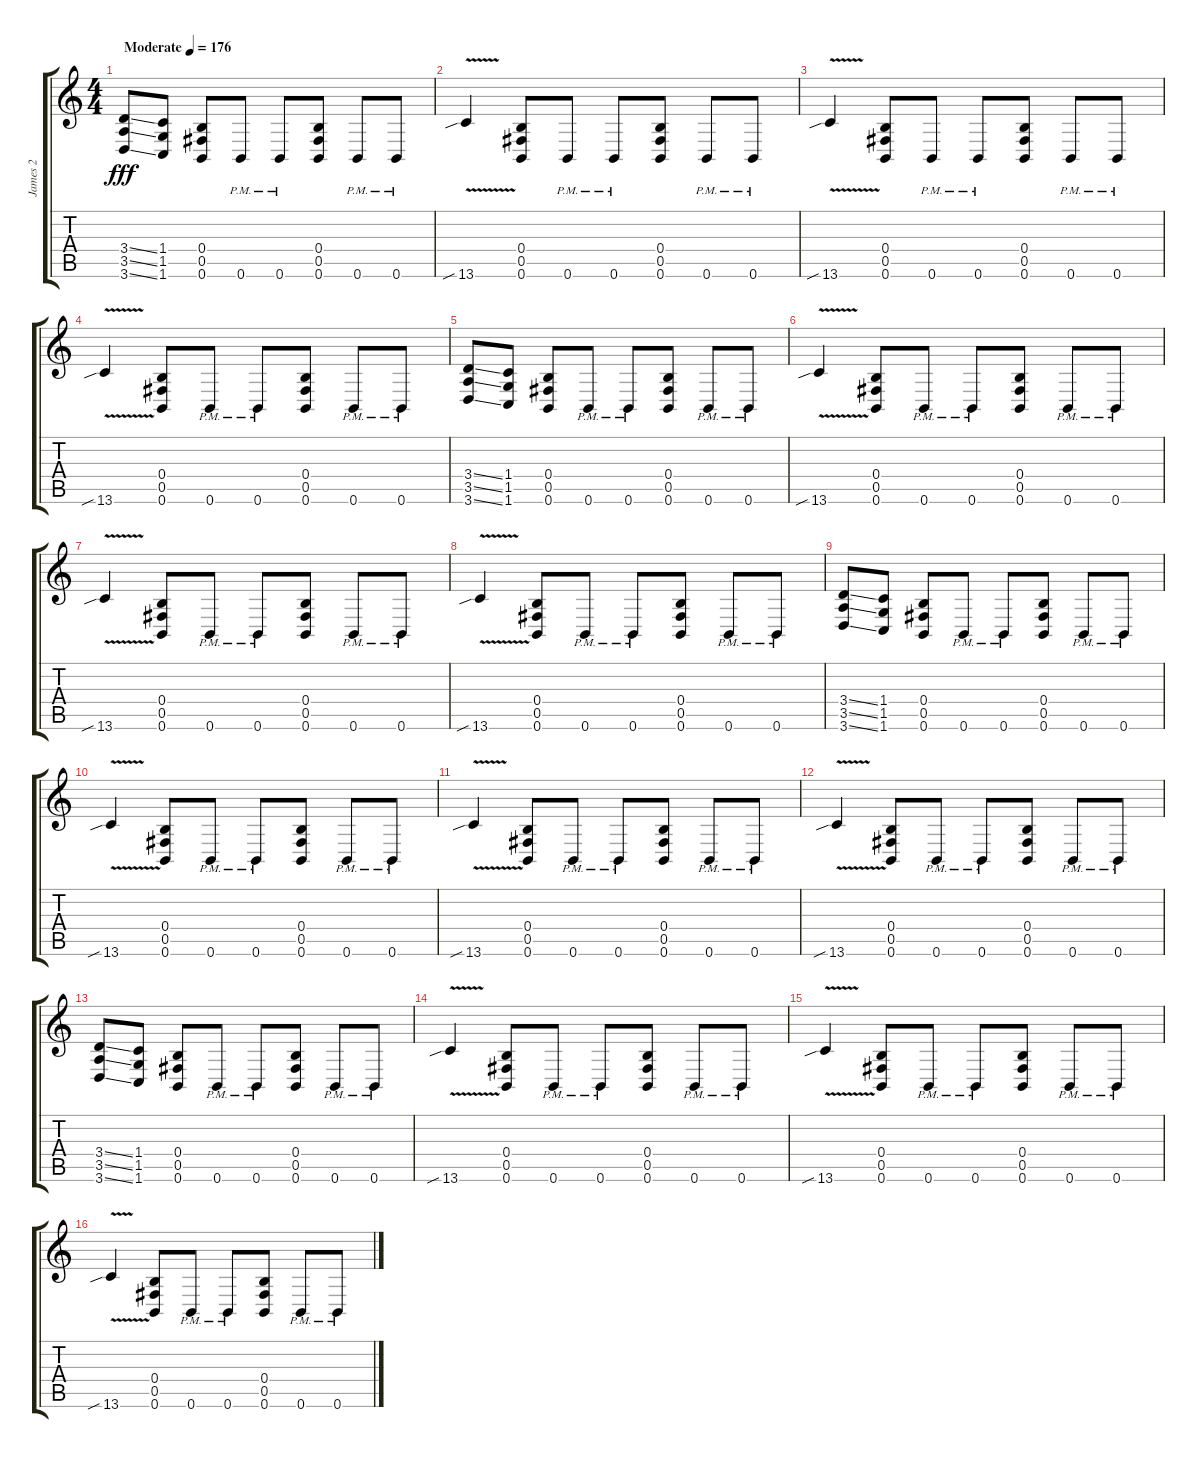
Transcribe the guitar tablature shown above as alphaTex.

\track ("James 2" "James 2") {instrument overdrivenguitar}
\staff {score tabs}
\tuning (Db4 Ab3 E3 B2 Gb2 B1) {hide}
\ts (4 4)
\tempo (176 "Moderate")
\clef g2
\ks c
(3.4{ss} 3.5{ss} 3.6{ss}).8{dy fff instrument overdrivenguitar} (1.4 1.5 1.6).8 (0.4 0.5 0.6).8 0.6{pm}.8 0.6{pm}.8 (0.4 0.5 0.6).8 0.6{pm}.8 0.6{pm}.8 |
13.6{v sib}.4 (0.4 0.5 0.6).8 0.6{pm}.8 0.6{pm}.8 (0.4 0.5 0.6).8 0.6{pm}.8 0.6{pm}.8 |
13.6{v sib}.4 (0.4 0.5 0.6).8 0.6{pm}.8 0.6{pm}.8 (0.4 0.5 0.6).8 0.6{pm}.8 0.6{pm}.8 |
13.6{v sib}.4 (0.4 0.5 0.6).8 0.6{pm}.8 0.6{pm}.8 (0.4 0.5 0.6).8 0.6{pm}.8 0.6{pm}.8 |
(3.4{ss} 3.5{ss} 3.6{ss}).8 (1.4 1.5 1.6).8 (0.4 0.5 0.6).8 0.6{pm}.8 0.6{pm}.8 (0.4 0.5 0.6).8 0.6{pm}.8 0.6{pm}.8 |
13.6{v sib}.4 (0.4 0.5 0.6).8 0.6{pm}.8 0.6{pm}.8 (0.4 0.5 0.6).8 0.6{pm}.8 0.6{pm}.8 |
13.6{v sib}.4 (0.4 0.5 0.6).8 0.6{pm}.8 0.6{pm}.8 (0.4 0.5 0.6).8 0.6{pm}.8 0.6{pm}.8 |
13.6{v sib}.4 (0.4 0.5 0.6).8 0.6{pm}.8 0.6{pm}.8 (0.4 0.5 0.6).8 0.6{pm}.8 0.6{pm}.8 |
(3.4{ss} 3.5{ss} 3.6{ss}).8 (1.4 1.5 1.6).8 (0.4 0.5 0.6).8 0.6{pm}.8 0.6{pm}.8 (0.4 0.5 0.6).8 0.6{pm}.8 0.6{pm}.8 |
13.6{v sib}.4 (0.4 0.5 0.6).8 0.6{pm}.8 0.6{pm}.8 (0.4 0.5 0.6).8 0.6{pm}.8 0.6{pm}.8 |
13.6{v sib}.4 (0.4 0.5 0.6).8 0.6{pm}.8 0.6{pm}.8 (0.4 0.5 0.6).8 0.6{pm}.8 0.6{pm}.8 |
13.6{v sib}.4 (0.4 0.5 0.6).8 0.6{pm}.8 0.6{pm}.8 (0.4 0.5 0.6).8 0.6{pm}.8 0.6{pm}.8 |
(3.4{ss} 3.5{ss} 3.6{ss}).8 (1.4 1.5 1.6).8 (0.4 0.5 0.6).8 0.6{pm}.8 0.6{pm}.8 (0.4 0.5 0.6).8 0.6{pm}.8 0.6{pm}.8 |
13.6{v sib}.4 (0.4 0.5 0.6).8 0.6{pm}.8 0.6{pm}.8 (0.4 0.5 0.6).8 0.6{pm}.8 0.6{pm}.8 |
13.6{v sib}.4 (0.4 0.5 0.6).8 0.6{pm}.8 0.6{pm}.8 (0.4 0.5 0.6).8 0.6{pm}.8 0.6{pm}.8 |
13.6{v sib}.4 (0.4 0.5 0.6).8 0.6{pm}.8 0.6{pm}.8 (0.4 0.5 0.6).8 0.6{pm}.8 0.6{pm}.8
